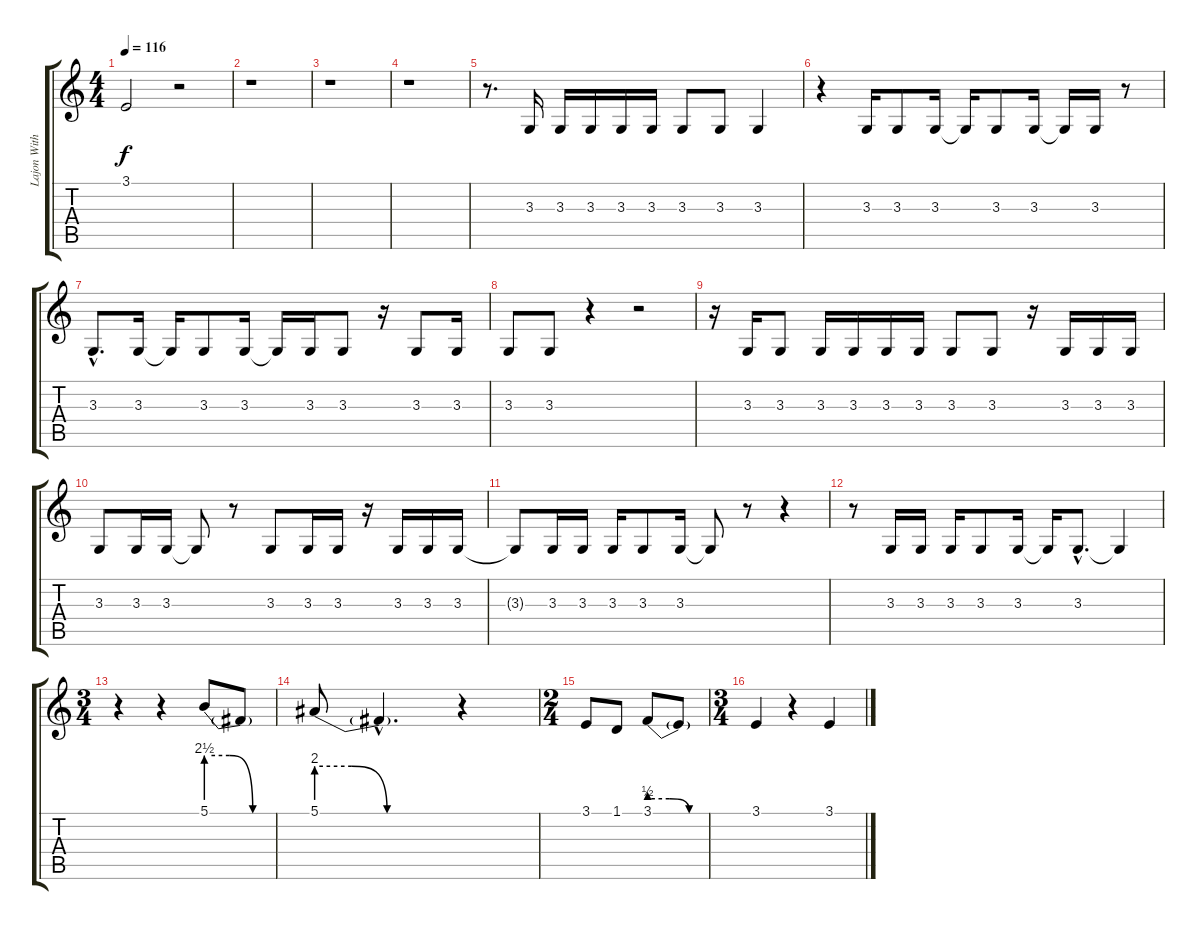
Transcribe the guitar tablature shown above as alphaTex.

\track ("Lajon Witherspoon - Vocals" "Lajon With") {instrument lead2sawtooth}
\staff {score tabs}
\tuning (Db4 Ab3 E3 B2 Gb2 Db2) {hide}
\ts (4 4)
\tempo 116
\clef g2
\ks c
3.1{t}.2{dy f} r.2 |
r.1 |
r.1 |
r.1 |
r.8{d} 3.3.16 3.3.16 3.3.16 3.3.16 3.3.16 3.3.8 3.3.8 3.3.4 |
r.4 3.3.16 3.3.8 3.3.16 3.3{t}.16 3.3.8 3.3.16 3.3{t}.16 3.3.16 r.8 |
3.3{hac}.8{d} 3.3.16 3.3{t}.16 3.3.8 3.3.16 3.3{t}.16 3.3.16 3.3.8 r.16 3.3.8 3.3.16 |
3.3.8 3.3.8 r.4 r.2 |
r.16 3.3.16 3.3.8 3.3.16 3.3.16 3.3.16 3.3.16 3.3.8 3.3.8 r.16 3.3.16 3.3.16 3.3.16 |
3.3.8 3.3.16 3.3.16 3.3{t}.8 r.8 3.3.8 3.3.16 3.3.16 r.16 3.3.16 3.3.16 3.3.16 |
3.3{t}.8 3.3.16 3.3.16 3.3.16 3.3.8 3.3.16 3.3{t}.8 r.8 r.4 |
r.8 3.3.16 3.3.16 3.3.16 3.3.8 3.3.16 3.3{t}.16 3.3{hac}.8{d} 3.3{t}.4 |
\ts (3 4)
r.4 r.4 5.1{be (custom 0 10 20 10 40 0 60 0)}.8 5.1{t}.8 |
5.1{be (custom 0 8 15 8 30 0 40 0 60 0)}.8 5.1{hac t}.4{d} r.4 |
\ts (2 4)
3.1.8 1.1.8 3.1{be (custom 0 2 20 2 40 0 60 0)}.8 3.1{t}.8 |
\ts (3 4)
3.1.4 r.4 3.1.4
